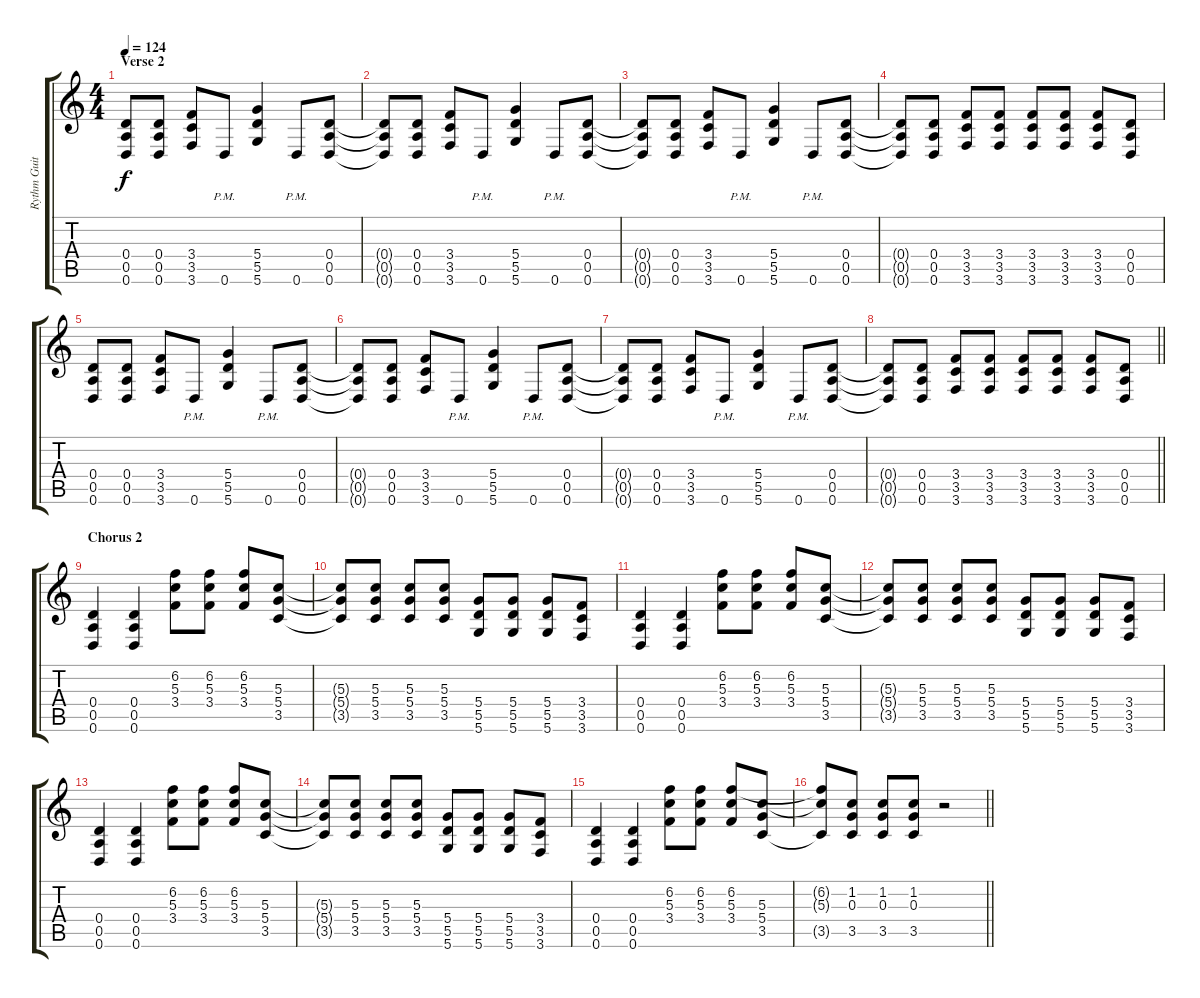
\track ("Rythm Guitar" "Rythm Guit") {instrument distortionguitar}
\staff {score tabs}
\tuning (E4 B3 G3 D3 A2 D2) {hide}
\ts (4 4)
\section ("" "Verse 2")
\tempo 124
\clef g2
\ks c
(0.4 0.5 0.6).8{dy f} (0.4 0.5 0.6).8 (3.4 3.5 3.6).8 0.6{pm}.8 (5.4 5.5 5.6).4 0.6{pm}.8 (0.4 0.5 0.6).8 |
(0.4{t} 0.5{t} 0.6{t}).8 (0.4 0.5 0.6).8 (3.4 3.5 3.6).8 0.6{pm}.8 (5.4 5.5 5.6).4 0.6{pm}.8 (0.4 0.5 0.6).8 |
(0.4{t} 0.5{t} 0.6{t}).8 (0.4 0.5 0.6).8 (3.4 3.5 3.6).8 0.6{pm}.8 (5.4 5.5 5.6).4 0.6{pm}.8 (0.4 0.5 0.6).8 |
(0.4{t} 0.5{t} 0.6{t}).8 (0.4 0.5 0.6).8 (3.4 3.5 3.6).8 (3.4 3.5 3.6).8 (3.4 3.5 3.6).8 (3.4 3.5 3.6).8 (3.4 3.5 3.6).8 (0.4 0.5 0.6).8 |
(0.4 0.5 0.6).8 (0.4 0.5 0.6).8 (3.4 3.5 3.6).8 0.6{pm}.8 (5.4 5.5 5.6).4 0.6{pm}.8 (0.4 0.5 0.6).8 |
(0.4{t} 0.5{t} 0.6{t}).8 (0.4 0.5 0.6).8 (3.4 3.5 3.6).8 0.6{pm}.8 (5.4 5.5 5.6).4 0.6{pm}.8 (0.4 0.5 0.6).8 |
(0.4{t} 0.5{t} 0.6{t}).8 (0.4 0.5 0.6).8 (3.4 3.5 3.6).8 0.6{pm}.8 (5.4 5.5 5.6).4 0.6{pm}.8 (0.4 0.5 0.6).8 |
\barLineRight lightlight
(0.4{t} 0.5{t} 0.6{t}).8 (0.4 0.5 0.6).8 (3.4 3.5 3.6).8 (3.4 3.5 3.6).8 (3.4 3.5 3.6).8 (3.4 3.5 3.6).8 (3.4 3.5 3.6).8 (0.4 0.5 0.6).8 |
\section ("" "Chorus 2")
(0.4 0.5 0.6).4 (0.4 0.5 0.6).4 (6.2 5.3 3.4).8 (6.2 5.3 3.4).8 (6.2 5.3 3.4).8 (5.3 5.4 3.5).8 |
(5.3{t} 5.4{t} 3.5{t}).8 (5.3 5.4 3.5).8 (5.3 5.4 3.5).8 (5.3 5.4 3.5).8 (5.4 5.5 5.6).8 (5.4 5.5 5.6).8 (5.4 5.5 5.6).8 (3.4 3.5 3.6).8 |
(0.4 0.5 0.6).4 (0.4 0.5 0.6).4 (6.2 5.3 3.4).8 (6.2 5.3 3.4).8 (6.2 5.3 3.4).8 (5.3 5.4 3.5).8 |
(5.3{t} 5.4{t} 3.5{t}).8 (5.3 5.4 3.5).8 (5.3 5.4 3.5).8 (5.3 5.4 3.5).8 (5.4 5.5 5.6).8 (5.4 5.5 5.6).8 (5.4 5.5 5.6).8 (3.4 3.5 3.6).8 |
(0.4 0.5 0.6).4 (0.4 0.5 0.6).4 (6.2 5.3 3.4).8 (6.2 5.3 3.4).8 (6.2 5.3 3.4).8 (5.3 5.4 3.5).8 |
(5.3{t} 5.4{t} 3.5{t}).8 (5.3 5.4 3.5).8 (5.3 5.4 3.5).8 (5.3 5.4 3.5).8 (5.4 5.5 5.6).8 (5.4 5.5 5.6).8 (5.4 5.5 5.6).8 (3.4 3.5 3.6).8 |
(0.4 0.5 0.6).4 (0.4 0.5 0.6).4 (6.2 5.3 3.4).8 (6.2 5.3 3.4).8 (6.2 5.3 3.4).8 (5.3 5.4 3.5).8 |
\barLineRight lightlight
(6.2{t} 5.3{t} 3.5{t}).8 (1.2 0.3 3.5).8 (1.2 0.3 3.5).8 (1.2 0.3 3.5).8 r.2
